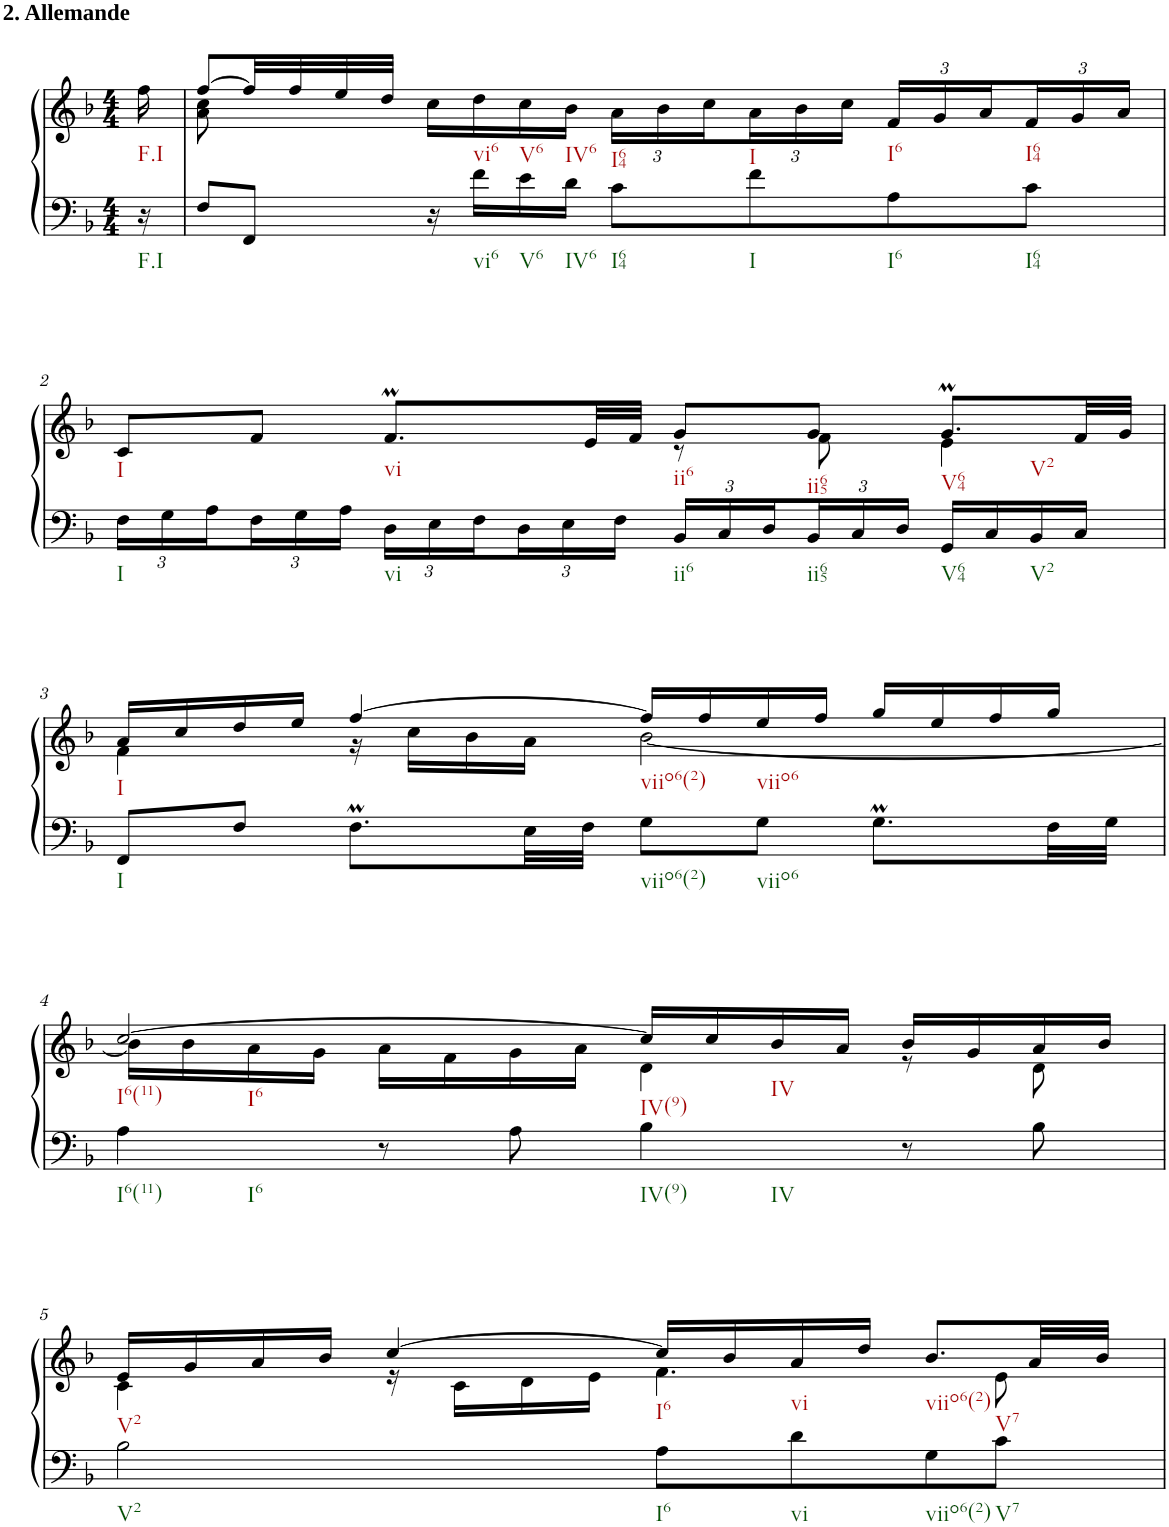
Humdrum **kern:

**kern	**kern
*part1	*part1
*staff2	*staff1
*I"Klavier linke Hand	*
*clefF4	*clefG2
*k[b-]	*k[b-]
*M4/4	*M4/4
=	=
!	!LO:TX:a:B:t=2. Allemande
16r	16ff\
=1	=1
*	*^
8F/L	[8ff/L	8a\ 8cc\
8FF/J	32ff/LL]	2..ryy
.	32ff/	.
.	32ee/	.
.	32dd/JJJ	.
16r	16cc\LL	.
16f\LL	16dd\	.
16e\	16cc\	.
16d\JJ	16b-\JJ	.
*	*Xbrackettup	*
8c\L	24a\LL	.
.	24b-\	.
.	24cc\	.
8f\	24a\	.
.	24b-\	.
.	24cc\JJ	.
8A\	24f/LL	.
.	24g/	.
.	24a/	.
8c\J	24f/	.
.	24g/	.
.	24a/JJ	.
!!LO:LB:g=z	!!
=2	=2	=2
*Xbrackettup	*	*
24F\LL	8c/L	2ryy
24G\	.	.
24A\	.	.
24F\	8f/J	.
24G\	.	.
24A\JJ	.	.
24D\LL	8.fM/L	.
24E\	.	.
24F\	.	.
24D\	.	.
24E\	.	.
.	32e/LL	.
24F\JJ	.	.
.	32f/JJJ	.
24BB-/LL	8g/L	8r
24C/	.	.
24D/	.	.
24BB-/	8g/J	8f\
24C/	.	.
24D/JJ	.	.
16GG/LL	8.gM/L	4e\
16C/	.	.
16BB-/	.	.
16C/JJ	32f/LL	.
.	32g/JJJ	.
!!LO:LB:g=z	!!
=3	=3	=3
8FF/L	16a/LL	4f\
.	16cc/	.
8F/J	16dd/	.
.	16ee/JJ	.
8.FM\L	[4ff/	16r
.	.	16cc\LL
.	.	16b-\
32E\LL	.	16a\JJ
32F\JJJ	.	.
8G\L	16ff/LL]	[2b-\
.	16ff/	.
8G\J	16ee/	.
.	16ff/JJ	.
8.GM\L	16gg/LL	.
.	16ee/	.
.	16ff/	.
32F\LL	16gg/JJ	.
32G\JJJ	.	.
!!LO:LB:g=z	!!
=4	=4	=4
4A\	[2cc/	16b-\LL]
.	.	16b-\
.	.	16a\
.	.	16g\JJ
8r	.	16a\LL
.	.	16f\
8A\	.	16g\
.	.	16a\JJ
4B-\	16cc/LL]	4d\
.	16cc/	.
.	16b-/	.
.	16a/JJ	.
8r	16b-/LL	8r
.	16g/	.
8B-\	16a/	8d\
.	16b-/JJ	.
!!LO:LB:g=z	!!
=5	=5	=5
2B-\	16e/LL	4c\
.	16g/	.
.	16a/	.
.	16b-/JJ	.
.	[4cc/	16r
.	.	16c\LL
.	.	16d\
.	.	16e\JJ
8A\L	16cc/LL]	4.f\
.	16b-/	.
8d\	16a/	.
.	16dd/JJ	.
8G\	8.b-/L	.
8c\J	.	8e\
.	32a/LL	.
.	32b-/JJJ	.
*	*v	*v
=	=
*-	*-
